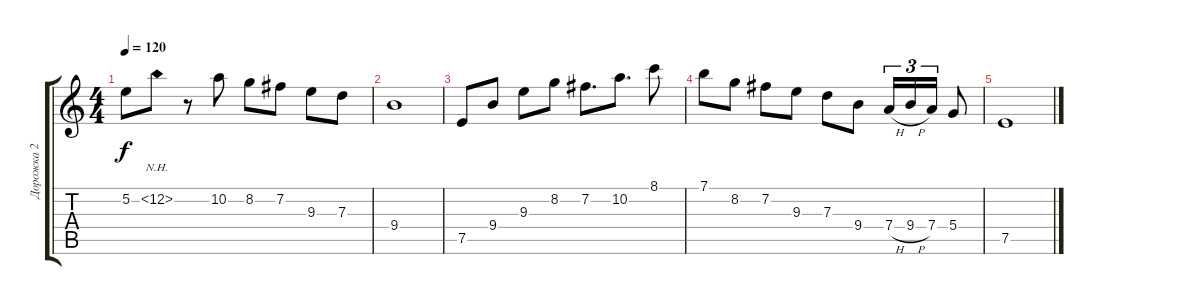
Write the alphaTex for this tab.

\track ("Дорожка 2" "Дорожка 2") {instrument acousticguitarsteel}
\staff {score tabs}
\tuning (E4 B3 G3 D3 A2 E2) {hide}
\ts (4 4)
\tempo 120
\clef g2
\ks c
5.2{t}.8{dy f} 12.2{nh}.8 r.8 10.2.8 8.2.8 7.2.8 9.3.8 7.3.8 |
9.4.1 |
7.5.8 9.4.8 9.3.8 8.2.8 7.2.8{d} 10.2.8{d} 8.1.8 |
7.1.8 8.2.8 7.2.8 9.3.8 7.3.8 9.4.8 7.4{h}.16{tu (3 2)} 9.4{h}.16{tu (3 2)} 7.4.16{tu (3 2)} 5.4.8 |
7.5.1
